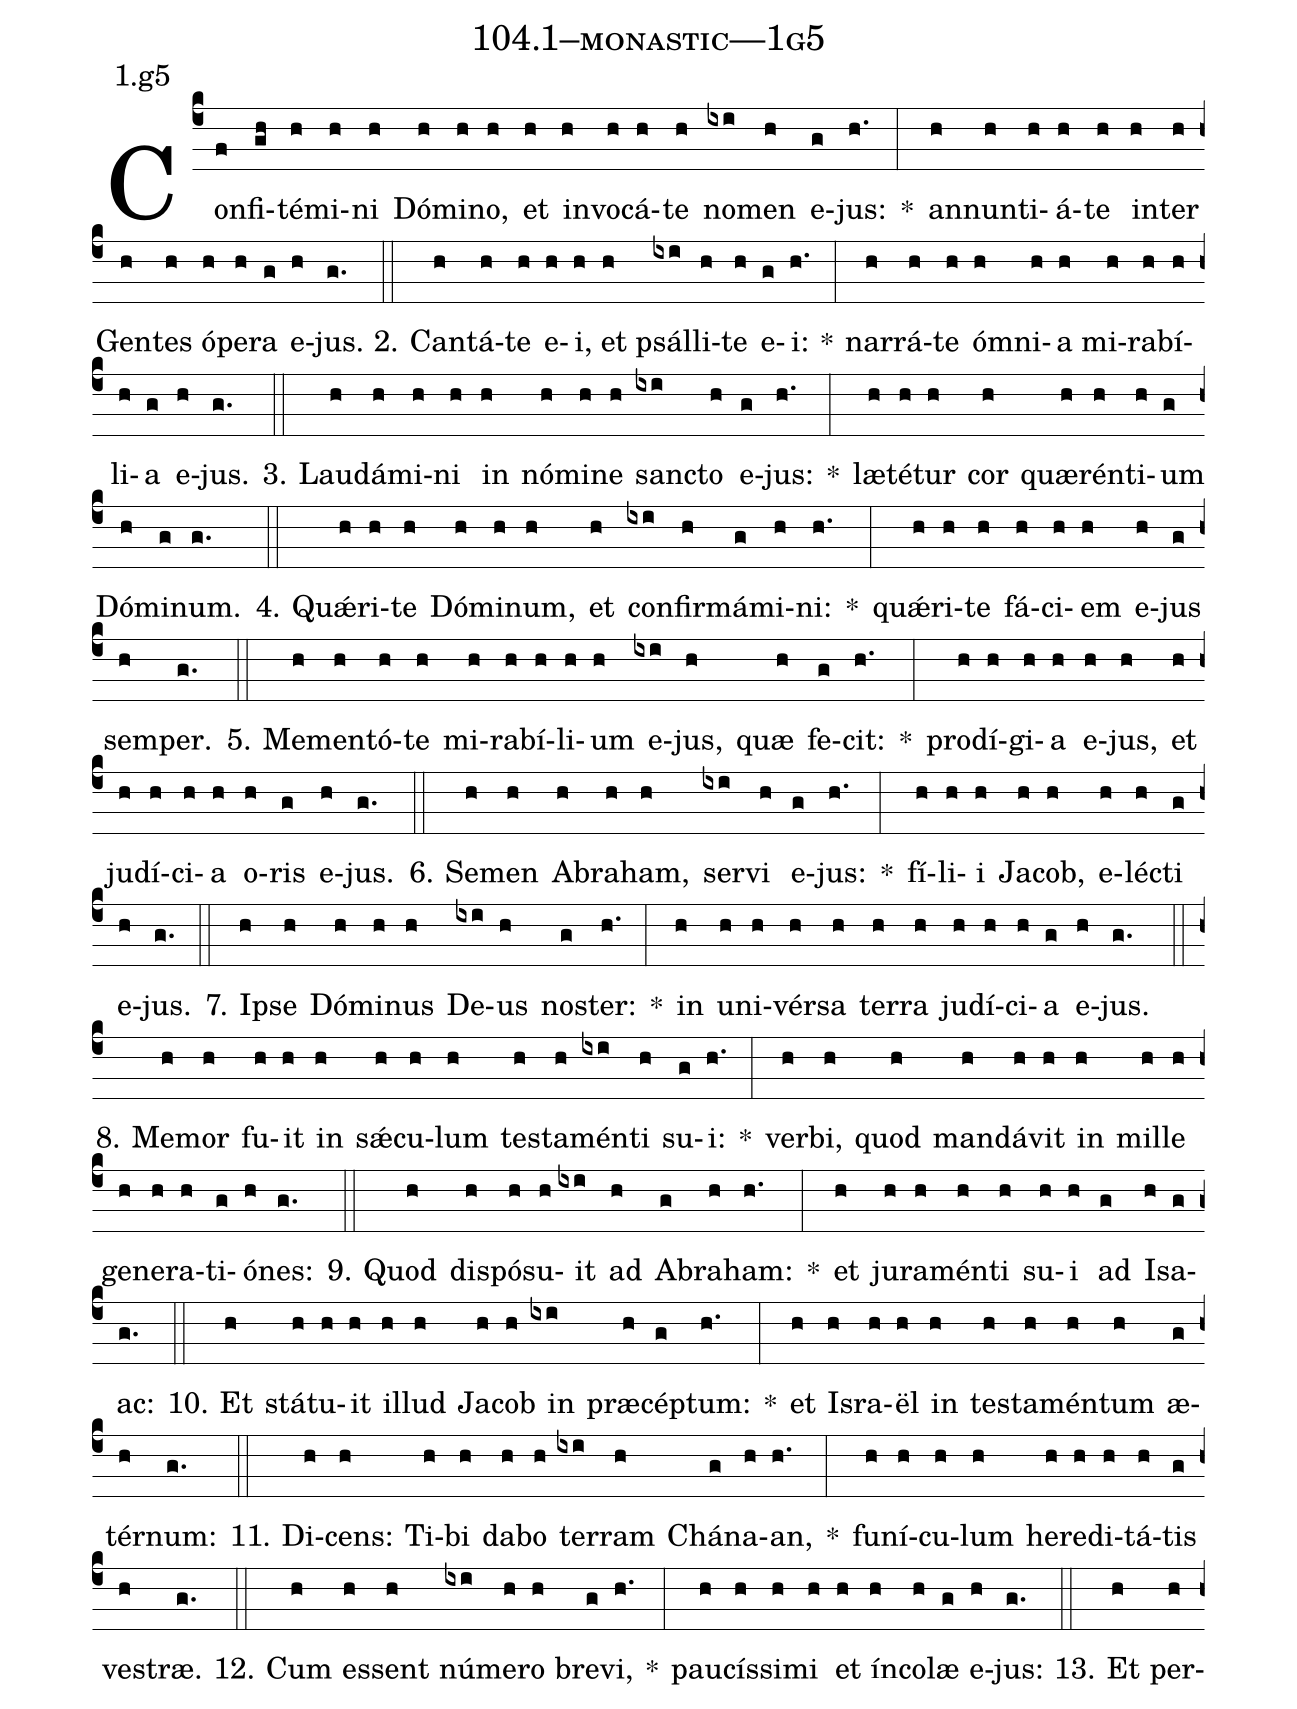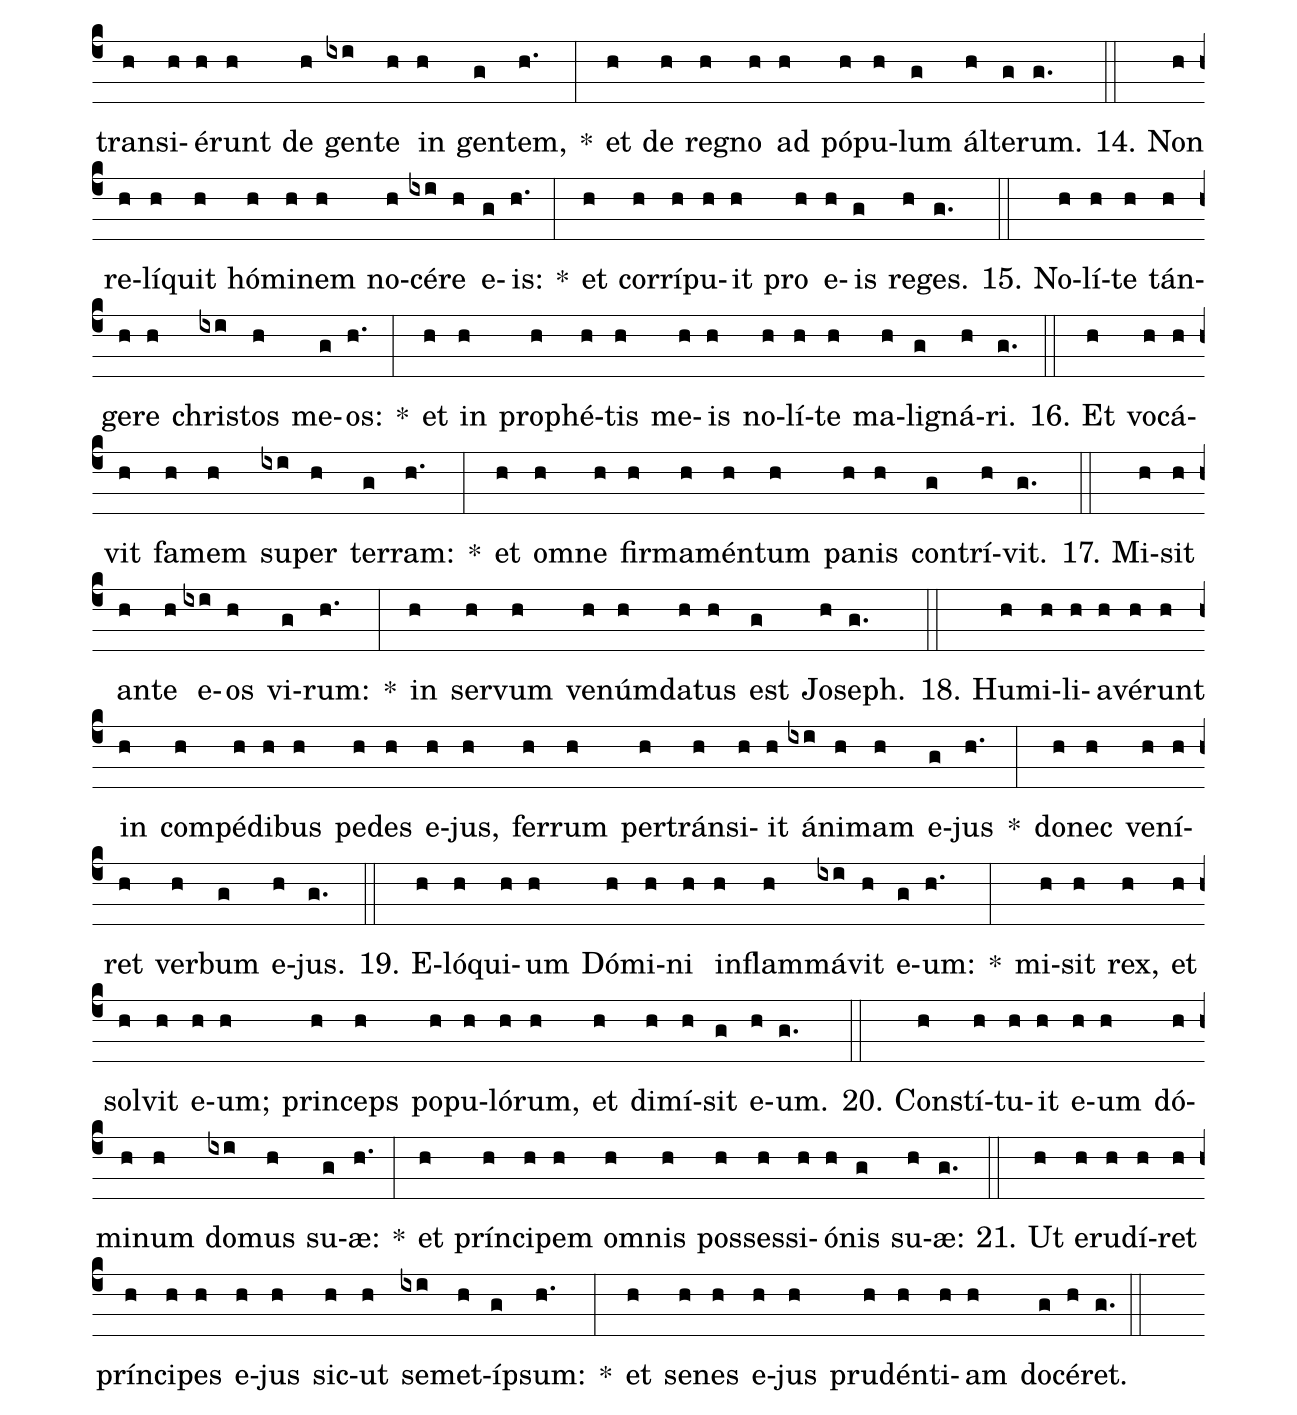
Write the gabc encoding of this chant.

name: 104.1--monastic---1g5;
annotation: 1.g5;
%%
(c4)Con(f)fi(gh)té(h)mi(h)ni(h) Dó(h)mi(h)no,(h) et(h) in(h)vo(h)cá(h)te(h) no(ixi)men(h) e(g)jus:(h.) *(:) an(h)nun(h)ti(h)á(h)te(h) in(h)ter(h) Gen(h)tes(h) ó(h)pe(h)ra(g) e(h)jus.(g.) (::)
2. Can(h)tá(h)te(h) e(h)i,(h) et(h) psál(ixi)li(h)te(h) e(g)i:(h.) *(:) nar(h)rá(h)te(h) óm(h)ni(h)a(h) mi(h)ra(h)bí(h)li(h)a(g) e(h)jus.(g.) (::)
3. Lau(h)dá(h)mi(h)ni(h) in(h) nó(h)mi(h)ne(h) sanc(ixi)to(h) e(g)jus:(h.) *(:) læ(h)té(h)tur(h) cor(h) quæ(h)rén(h)ti(h)um(g) Dó(h)mi(g)num.(g.) (::)
4. Quǽ(h)ri(h)te(h) Dó(h)mi(h)num,(h) et(h) con(ixi)fir(h)má(g)mi(h)ni:(h.) *(:) quǽ(h)ri(h)te(h) fá(h)ci(h)em(h) e(h)jus(g) sem(h)per.(g.) (::)
5. Me(h)men(h)tó(h)te(h) mi(h)ra(h)bí(h)li(h)um(h) e(ixi)jus,(h) quæ(h) fe(g)cit:(h.) *(:) prod(h)í(h)gi(h)a(h) e(h)jus,(h) et(h) ju(h)dí(h)ci(h)a(h) o(h)ris(g) e(h)jus.(g.) (::)
6. Se(h)men(h) A(h)bra(h)ham,(h) ser(ixi)vi(h) e(g)jus:(h.) *(:) fí(h)li(h)i(h) Ja(h)cob,(h) e(h)léc(h)ti(g) e(h)jus.(g.) (::)
7. Ip(h)se(h) Dó(h)mi(h)nus(h) De(ixi)us(h) nos(g)ter:(h.) *(:) in(h) u(h)ni(h)vér(h)sa(h) ter(h)ra(h) ju(h)dí(h)ci(h)a(g) e(h)jus.(g.) (::)
8. Me(h)mor(h) fu(h)it(h) in(h) sǽ(h)cu(h)lum(h) tes(h)ta(h)mén(ixi)ti(h) su(g)i:(h.) *(:) ver(h)bi,(h) quod(h) man(h)dá(h)vit(h) in(h) mil(h)le(h) ge(h)ne(h)ra(h)ti(g)ó(h)nes:(g.) (::)
9. Quod(h) dis(h)pó(h)su(h)it(ixi) ad(h) A(g)bra(h)ham:(h.) *(:) et(h) ju(h)ra(h)mén(h)ti(h) su(h)i(h) ad(g) I(h)sa(g)ac:(g.) (::)
10. Et(h) stá(h)tu(h)it(h) il(h)lud(h) Ja(h)cob(h) in(ixi) præ(h)cép(g)tum:(h.) *(:) et(h) Is(h)ra(h)ël(h) in(h) tes(h)ta(h)mén(h)tum(h) æ(g)tér(h)num:(g.) (::)
11. Di(h)cens:(h) Ti(h)bi(h) da(h)bo(h) ter(ixi)ram(h) Chá(g)na(h)an,(h.) *(:) fu(h)ní(h)cu(h)lum(h) he(h)re(h)di(h)tá(h)tis(g) ves(h)træ.(g.) (::)
12. Cum(h) es(h)sent(h) nú(ixi)me(h)ro(h) bre(g)vi,(h.) *(:) pau(h)cís(h)si(h)mi(h) et(h) ín(h)co(h)læ(g) e(h)jus:(g.) (::)
13. Et(h) per(h)trans(h)i(h)é(h)runt(h) de(h) gen(ixi)te(h) in(h) gen(g)tem,(h.) *(:) et(h) de(h) re(h)gno(h) ad(h) pó(h)pu(h)lum(g) ál(h)te(g)rum.(g.) (::)
14. Non(h) re(h)lí(h)quit(h) hó(h)mi(h)nem(h) no(h)cé(ixi)re(h) e(g)is:(h.) *(:) et(h) cor(h)rí(h)pu(h)it(h) pro(h) e(h)is(g) re(h)ges.(g.) (::)
15. No(h)lí(h)te(h) tán(h)ge(h)re(h) chris(ixi)tos(h) me(g)os:(h.) *(:) et(h) in(h) pro(h)phé(h)tis(h) me(h)is(h) no(h)lí(h)te(h) ma(h)li(g)gná(h)ri.(g.) (::)
16. Et(h) vo(h)cá(h)vit(h) fa(h)mem(h) su(ixi)per(h) ter(g)ram:(h.) *(:) et(h) om(h)ne(h) fir(h)ma(h)mén(h)tum(h) pa(h)nis(h) con(g)trí(h)vit.(g.) (::)
17. Mi(h)sit(h) an(h)te(h) e(ixi)os(h) vi(g)rum:(h.) *(:) in(h) ser(h)vum(h) ve(h)núm(h)da(h)tus(h) est(g) Jo(h)seph.(g.) (::)
18. Hu(h)mi(h)li(h)a(h)vé(h)runt(h) in(h) com(h)pé(h)di(h)bus(h) pe(h)des(h) e(h)jus,(h) fer(h)rum(h) per(h)tráns(h)i(h)it(h) á(ixi)ni(h)mam(h) e(g)jus(h.) *(:) do(h)nec(h) ve(h)ní(h)ret(h) ver(h)bum(g) e(h)jus.(g.) (::)
19. E(h)ló(h)qui(h)um(h) Dó(h)mi(h)ni(h) in(h)flam(h)má(ixi)vit(h) e(g)um:(h.) *(:) mi(h)sit(h) rex,(h) et(h) sol(h)vit(h) e(h)um;(h) prin(h)ceps(h) po(h)pu(h)ló(h)rum,(h) et(h) di(h)mí(h)sit(g) e(h)um.(g.) (::)
20. Con(h)stí(h)tu(h)it(h) e(h)um(h) dó(h)mi(h)num(h) do(ixi)mus(h) su(g)æ:(h.) *(:) et(h) prín(h)ci(h)pem(h) om(h)nis(h) pos(h)ses(h)si(h)ó(h)nis(g) su(h)æ:(g.) (::)
21. Ut(h) e(h)ru(h)dí(h)ret(h) prín(h)ci(h)pes(h) e(h)jus(h) sic(h)ut(h) se(ixi)met(h)íp(g)sum:(h.) *(:) et(h) se(h)nes(h) e(h)jus(h) pru(h)dén(h)ti(h)am(h) do(g)cé(h)ret.(g.) (::)
